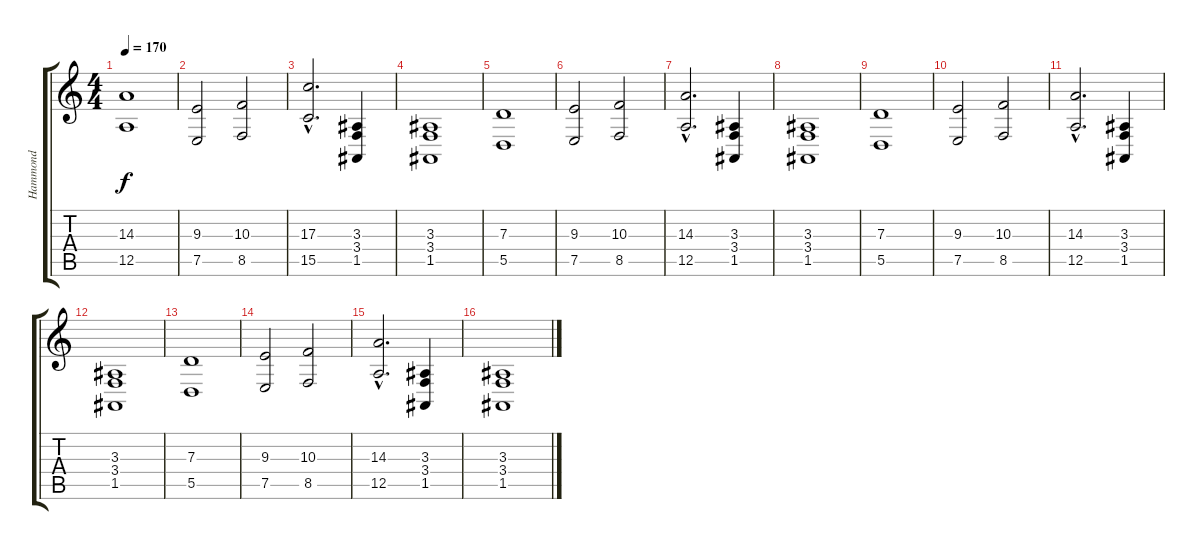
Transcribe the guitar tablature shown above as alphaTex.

\track ("Hammond" "Hammond") {instrument drawbarorgan}
\staff {score tabs}
\tuning (E4 B3 G3 D3 A2 E2) {hide}
\ts (4 4)
\tempo 170
\clef g2
\ks c
(14.3 12.5).1{dy f} |
(9.3 7.5).2 (10.3 8.5).2 |
(17.3{hac} 15.5{hac}).2{d} (3.3 3.4 1.5).4 |
(3.3 3.4 1.5).1 |
(7.3 5.5).1 |
(9.3 7.5).2 (10.3 8.5).2 |
(14.3{hac} 12.5{hac}).2{d} (3.3 3.4 1.5).4 |
(3.3 3.4 1.5).1 |
(7.3 5.5).1 |
(9.3 7.5).2 (10.3 8.5).2 |
(14.3{hac} 12.5{hac}).2{d} (3.3 3.4 1.5).4 |
(3.3 3.4 1.5).1 |
(7.3 5.5).1 |
(9.3 7.5).2 (10.3 8.5).2 |
(14.3{hac} 12.5{hac}).2{d} (3.3 3.4 1.5).4 |
(3.3 3.4 1.5).1
